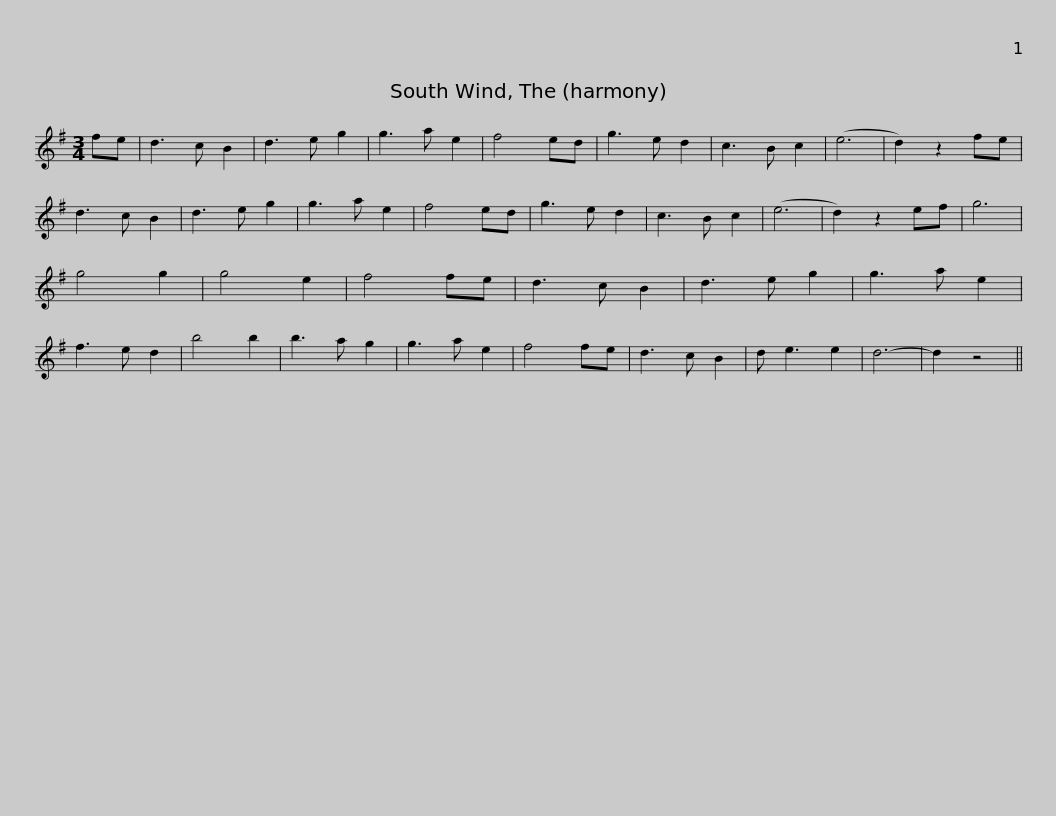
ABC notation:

X:1
L:1/8
M:3/4
I:linebreak $
K:G
V:1 treble
V:1
 fe | d3 c B2 | d3 e g2 | g3 a e2 | f4 ed | %5
 g3 e d2 | c3 B c2 | (e6 | d2) z2 fe | d3 c B2 | %10
 d3 e g2 | g3 a e2 |$ f4 ed | g3 e d2 | c3 B c2 | %15
 (e6 | d2) z2 ef | g6 | g4 g2 | g4 e2 | %20
 f4 fe | d3 c B2 | d3 e g2 | g3 a e2 | f3 e d2 |$ %25
 b4 b2 | b3 a g2 | g3 a e2 | f4 fe | d3 c B2 | %30
 d e3 e2 | d6- | d2 z4 || %33
